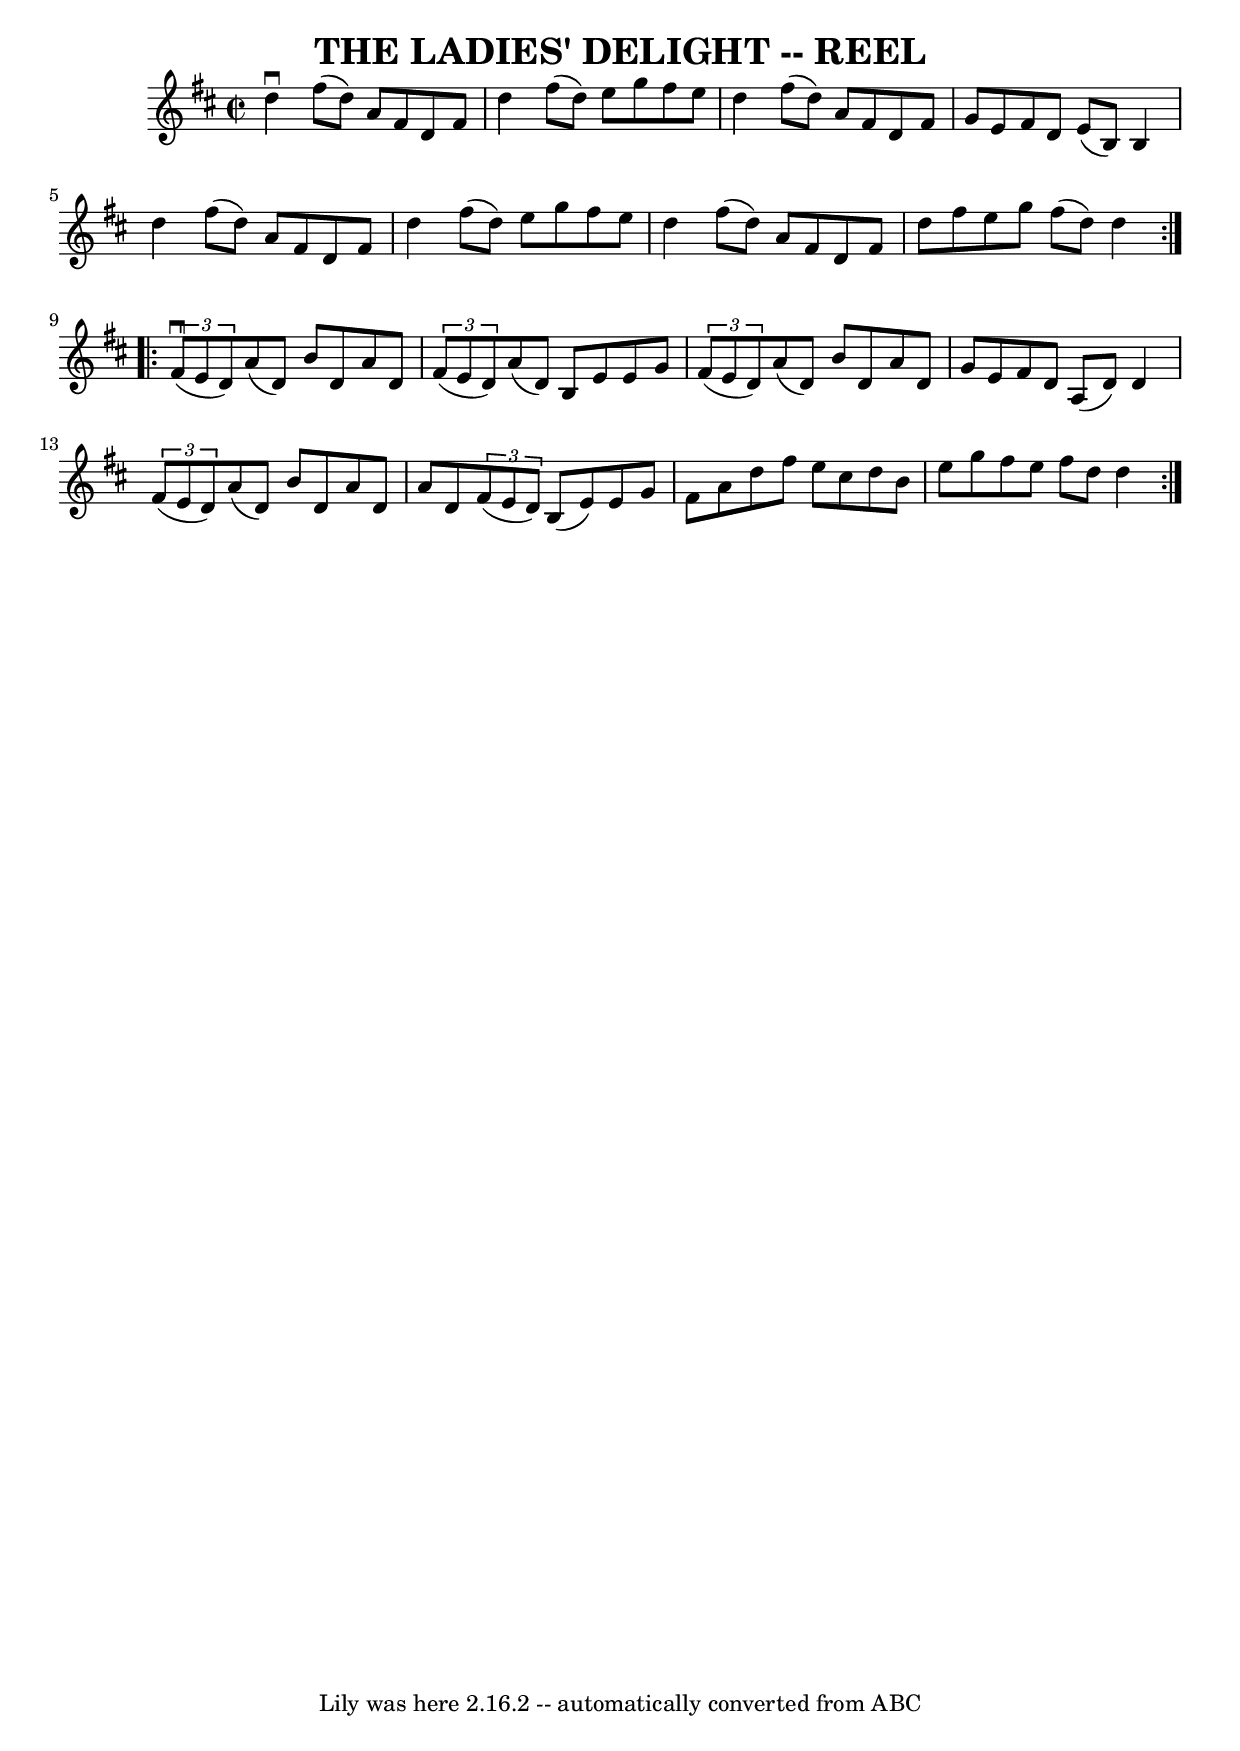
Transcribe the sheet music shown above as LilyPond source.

\version "2.16.2"
\include "Mammoth.ily"
\header {
  %% book = "Ryan's Mammoth Collection of Fiddle Tunes"
  crossRefNumber = "1"
  footnotes = ""
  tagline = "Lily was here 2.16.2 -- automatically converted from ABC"
  title = "THE LADIES' DELIGHT -- REEL"

}
voicedefault =  {


  \override Staff.TimeSignature #'style = #'C
  \time 2/2 
  \key d \major
  
  \repeat volta 2 {
    d''4^\downbow fis''8 (d''8 ) a'8 fis'8 d'8 fis'8    |
    d''4 fis''8 (d''8)   
    e''8 g''8 fis''8 e''8    |
    d''4 fis''8 (d''8) a'8  
    fis'8 d'8 fis'8    |
    g'8 e'8 fis'8 d'8 e'8 (b8) b4        |
    d''4 fis''8 (d''8) a'8 fis'8 d'8    
    fis'8    |
    d''4 fis''8 (d''8) e''8 g''8 fis''8    
    e''8    |
    d''4 fis''8 (d''8) a'8 fis'8 d'8 fis'8    |
    d''8 fis''8 e''8 g''8 fis''8 (d''8) d''4    
  }   
  
  \repeat volta 2 {
    \times 2/3 { fis'8 (^\downbow e'8 d'8) 
	       } a'8 (d'8) b'8 d'8 a'8 d'8    |
    \times 2/3 { fis'8 (
		 e'8 d'8) 
	       } a'8 (d'8) b8 e'8 e'8 g'8    |
    
    \times 2/3 { fis'8 (e'8 d'8) 
	       } a'8 (d'8) b'8 d'8 a'8 
    d'8    |
    g'8 e'8 fis'8 d'8 a8 (d'8) d'4         |
    \times 2/3 { fis'8 (e'8 d'8) 
	       } a'8 (d'8) b'8    
    d'8 a'8 d'8    |
    a'8 d'8    \times 2/3 { fis'8 (e'8    
			    d'8) 
			  } b8 (e'8) e'8 g'8    |
    fis'8 a'8 d''8    
    fis''8 e''8 cis''8 d''8 b'8    |
    e''8 g''8 fis''8    
    e''8 fis''8 d''8 d''4    
  }   

}

\score{
  <<

    \context Staff="default"
    {
      \voicedefault 
      
    }

  >>
  \layout {
    
  }
  \midi {
  }

}
